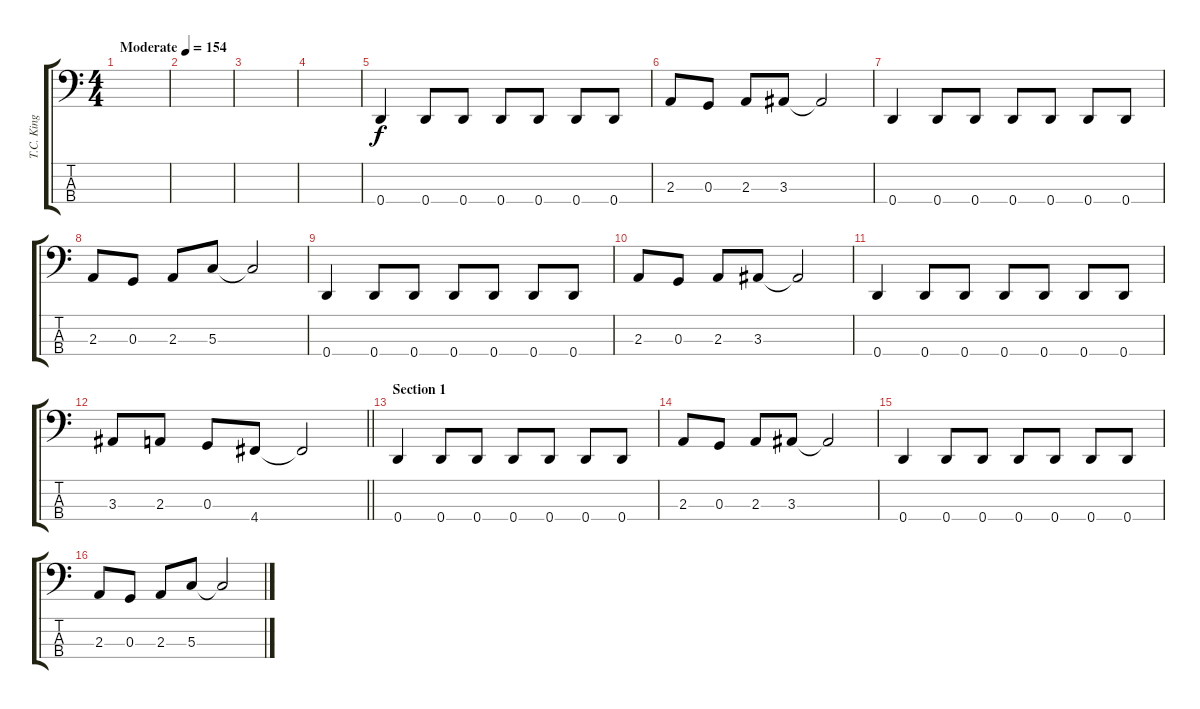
\track ("T.C. King" "T.C. King") {instrument electricbasspick}
\staff {score tabs}
\tuning (F2 C2 G1 D1) {hide}
\ts (4 4)
\tempo (154 "Moderate")
\clef f4
\ks c
|
|
|
|
0.4.4 0.4.8 0.4.8 0.4.8 0.4.8 0.4.8 0.4.8 |
2.3.8 0.3.8 2.3.8 3.3.8 3.3{t}.2 |
0.4.4 0.4.8 0.4.8 0.4.8 0.4.8 0.4.8 0.4.8 |
2.3.8 0.3.8 2.3.8 5.3.8 5.3{t}.2 |
0.4.4 0.4.8 0.4.8 0.4.8 0.4.8 0.4.8 0.4.8 |
2.3.8 0.3.8 2.3.8 3.3.8 3.3{t}.2 |
0.4.4 0.4.8 0.4.8 0.4.8 0.4.8 0.4.8 0.4.8 |
\barLineRight lightlight
3.3.8 2.3.8 0.3.8 4.4.8 4.4{t}.2 |
\section ("" "Section 1")
0.4.4 0.4.8 0.4.8 0.4.8 0.4.8 0.4.8 0.4.8 |
2.3.8 0.3.8 2.3.8 3.3.8 3.3{t}.2 |
0.4.4 0.4.8 0.4.8 0.4.8 0.4.8 0.4.8 0.4.8 |
2.3.8 0.3.8 2.3.8 5.3.8 5.3{t}.2
